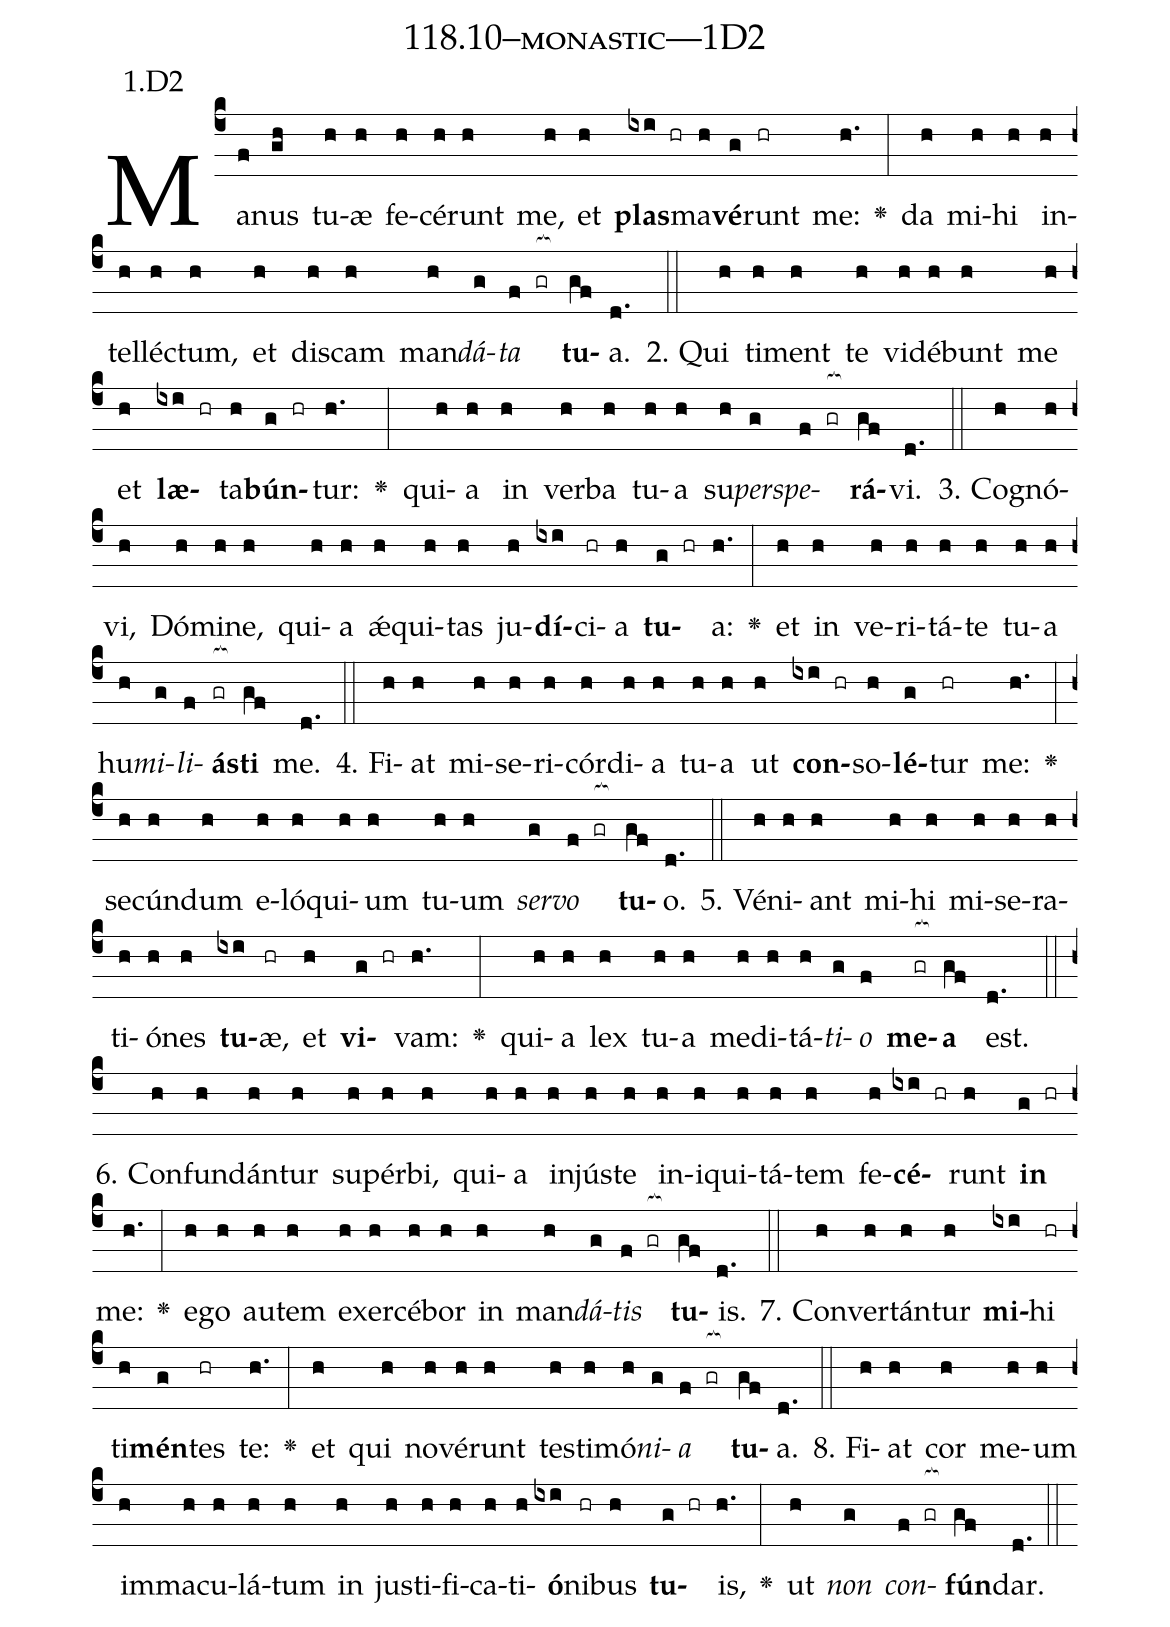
name: 118.10--monastic---1D2;
annotation: 1.D2;
%%
(c4)Ma(f)nus(gh) tu(h)æ(h) fe(h)cé(h)runt(h) me,(h) et(h) <b>plas</b>(ixi hr)ma(h)<b>vé</b>(g)runt(hr) me:(h.) <v>\greheightstar</v>(:) da(h) mi(h)hi(h) in(h)tel(h)léc(h)tum,(h) et(h) dis(h)cam(h) man(h)<i>dá</i>(g)<i>ta</i>(f gr[ocb:1{]) <b>tu</b>(gf[ocb:0}])a.(d.) (::)
2. Qui(h) ti(h)ment(h) te(h) vi(h)dé(h)bunt(h) me(h) et(h) <b>læ</b>(ixi hr)ta(h)<b>bún</b>(g hr)tur:(h.) <v>\greheightstar</v>(:) qui(h)a(h) in(h) ver(h)ba(h) tu(h)a(h) su(h)<i>per</i>(g)<i>spe</i>(f gr[ocb:1{])<b>rá</b>(gf[ocb:0}])vi.(d.) (::)
3. Co(h)gnó(h)vi,(h) Dó(h)mi(h)ne,(h) qui(h)a(h) ǽ(h)qui(h)tas(h) ju(h)<b>dí</b>(ixi)ci(hr)a(h) <b>tu</b>(g hr)a:(h.) <v>\greheightstar</v>(:) et(h) in(h) ve(h)ri(h)tá(h)te(h) tu(h)a(h) hu(h)<i>mi</i>(g)<i>li</i>(f)<b>ás</b>(gr[ocb:1{])<b>ti</b>(gf[ocb:0}]) me.(d.) (::)
4. Fi(h)at(h) mi(h)se(h)ri(h)cór(h)di(h)a(h) tu(h)a(h) ut(h) <b>con</b>(ixi hr)so(h)<b>lé</b>(g)tur(hr) me:(h.) <v>\greheightstar</v>(:) se(h)cún(h)dum(h) e(h)ló(h)qui(h)um(h) tu(h)um(h) <i>ser</i>(g)<i>vo</i>(f gr[ocb:1{]) <b>tu</b>(gf[ocb:0}])o.(d.) (::)
5. Vé(h)ni(h)ant(h) mi(h)hi(h) mi(h)se(h)ra(h)ti(h)ó(h)nes(h) <b>tu</b>(ixi)æ,(hr) et(h) <b>vi</b>(g hr)vam:(h.) <v>\greheightstar</v>(:) qui(h)a(h) lex(h) tu(h)a(h) me(h)di(h)tá(h)<i>ti</i>(g)<i>o</i>(f) <b>me</b>(gr[ocb:1{])<b>a</b>(gf[ocb:0}]) est.(d.) (::)
6. Con(h)fun(h)dán(h)tur(h) su(h)pér(h)bi,(h) qui(h)a(h) in(h)jús(h)te(h) in(h)i(h)qui(h)tá(h)tem(h) fe(h)<b>cé</b>(ixi hr)runt(h) <b>in</b>(g hr) me:(h.) <v>\greheightstar</v>(:) e(h)go(h) au(h)tem(h) ex(h)er(h)cé(h)bor(h) in(h) man(h)<i>dá</i>(g)<i>tis</i>(f gr[ocb:1{]) <b>tu</b>(gf[ocb:0}])is.(d.) (::)
7. Con(h)ver(h)tán(h)tur(h) <b>mi</b>(ixi)hi(hr) ti(h)<b>mén</b>(g)tes(hr) te:(h.) <v>\greheightstar</v>(:) et(h) qui(h) no(h)vé(h)runt(h) tes(h)ti(h)mó(h)<i>ni</i>(g)<i>a</i>(f gr[ocb:1{]) <b>tu</b>(gf[ocb:0}])a.(d.) (::)
8. Fi(h)at(h) cor(h) me(h)um(h) im(h)ma(h)cu(h)lá(h)tum(h) in(h) jus(h)ti(h)fi(h)ca(h)ti(h)<b>ó</b>(ixi)ni(hr)bus(h) <b>tu</b>(g hr)is,(h.) <v>\greheightstar</v>(:) ut(h) <i>non</i>(g) <i>con</i>(f gr[ocb:1{])<b>fún</b>(gf[ocb:0}])dar.(d.) (::)
